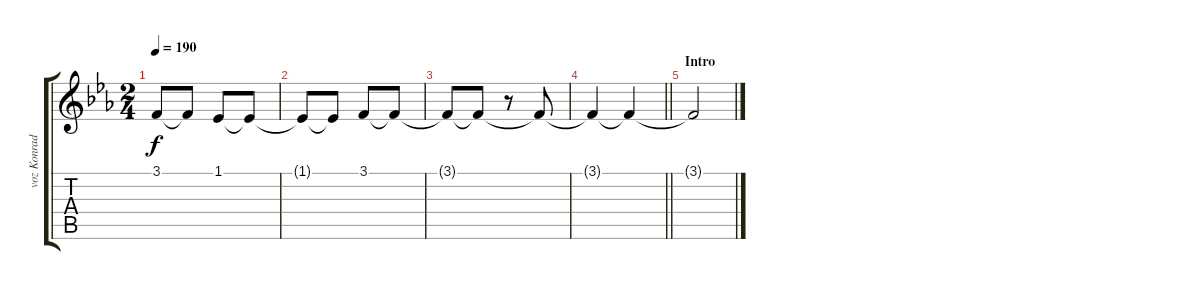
\track ("voz Konrad" "voz Konrad") {instrument oboe}
\staff {score tabs}
\tuning (D4 A3 F3 C3 G2 C2) {hide}
\ts (2 4)
\tempo 190
\clef g2
\ks eb
3.1{t}.8{dy f} 3.1{t}.8 1.1.8 1.1{t}.8 |
1.1{t}.8 1.1{t}.8 3.1.8 3.1{t}.8 |
3.1{t}.8 3.1{t}.8 r.8 3.1{t}.8 |
\barLineRight lightlight
3.1{t}.4 3.1{t}.4 |
\section ("" "Intro")
3.1{t}.2
